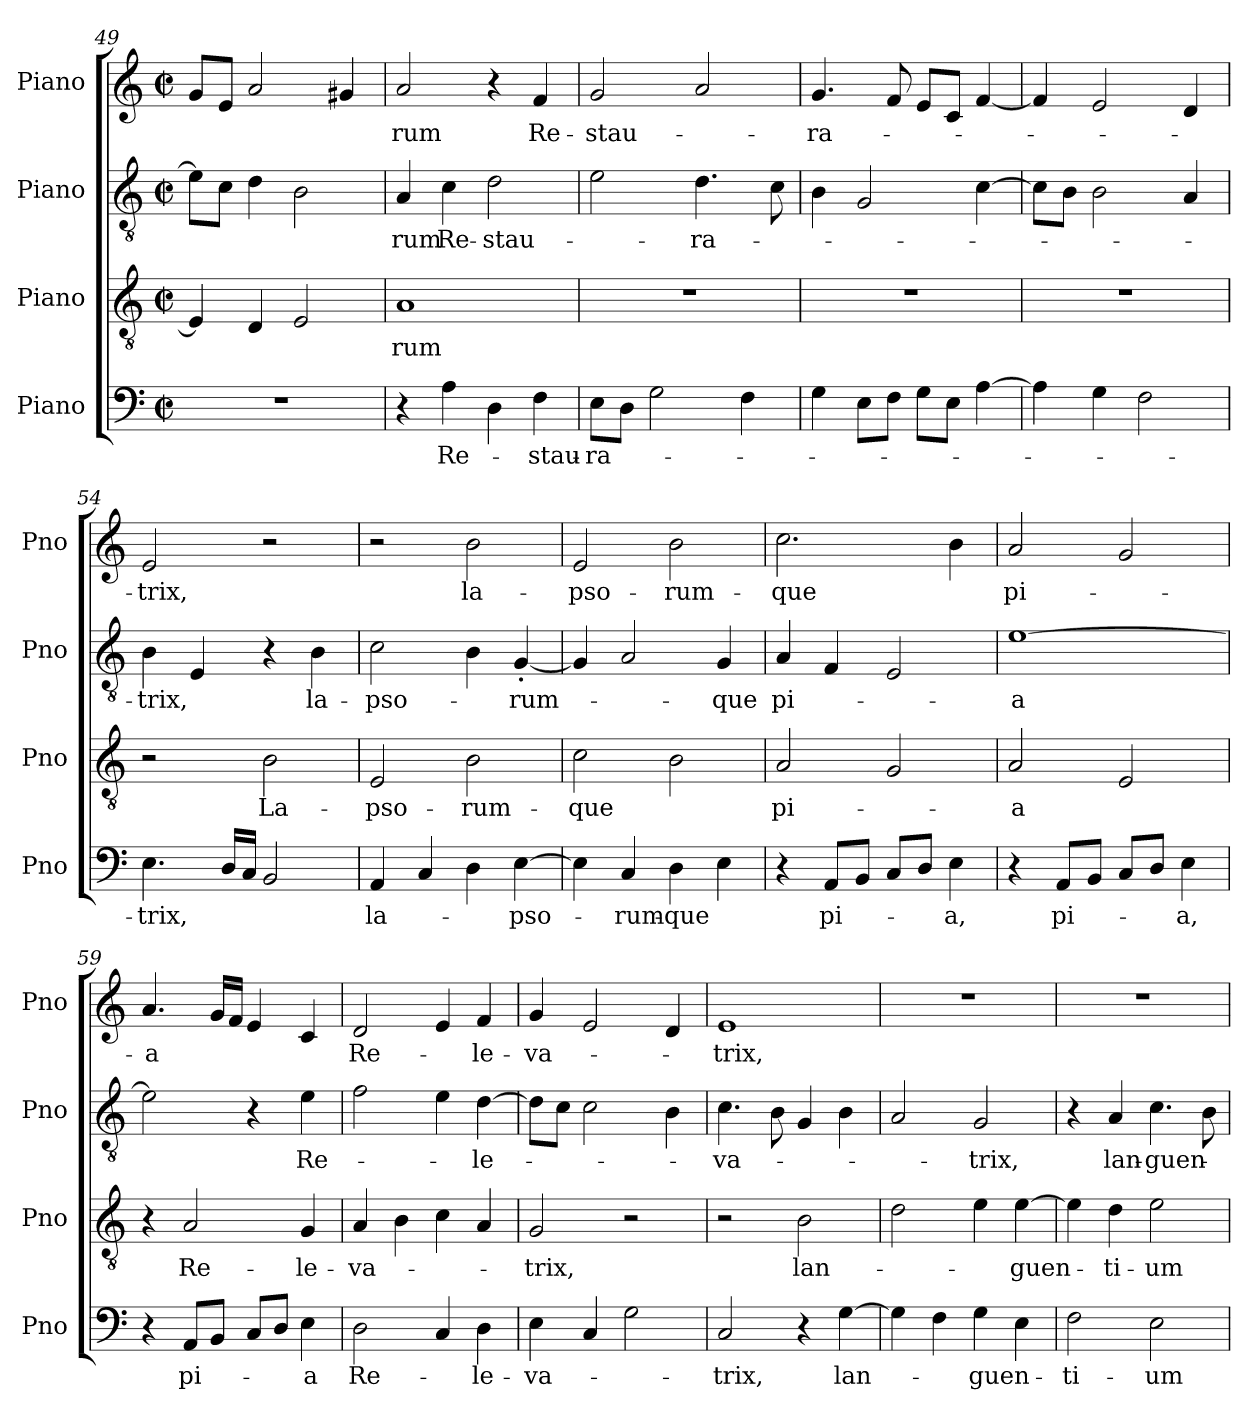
**kern	**text	**kern	**text	**kern	**text	**kern	**text
*part4	*part4	*part3	*part3	*part2	*part2	*part1	*part1
*staff4	*staff4	*staff3	*staff3	*staff2	*staff2	*staff1	*staff1
*I"Piano	*	*I"Piano	*	*I"Piano	*	*I"Piano	*
*I'Pno	*	*I'Pno	*	*I'Pno	*	*I'Pno	*
*clefF4	*	*clefGv2	*	*clefGv2	*	*clefG2	*
*k[]	*	*k[]	*	*k[]	*	*k[]	*
*M2/2	*	*M2/2	*	*M2/2	*	*M2/2	*
*met(c|)	*	*met(c|)	*	*met(c|)	*	*met(c|)	*
=49	=49	=49	=49	=49	=49	=49	=49
1r	.	4E/]	.	8e\L]	.	8g/L	.
.	.	.	.	8c\J	.	8e/J	.
.	.	4D/	.	4d\	.	2a/	.
.	.	2E/	.	2B\	.	.	.
.	.	.	.	.	.	4g#X/	.
=50	=50	=50	=50	=50	=50	=50	=50
!	!	!	!LO:LY:b	!	!LO:LY:b	!	!LO:LY:b
4r	.	1A	-rum	4A/	-rum	2a/	-rum
!	!LO:LY:b	!	!	!	!LO:LY:b	!	!
4A\	Re-	.	.	4c\	Re-	.	.
!	!	!	!	!	!LO:LY:b	!	!
4D\	.	.	.	2d\	-stau-	4r	.
!	!LO:LY:b	!	!	!	!	!	!LO:LY:b
4F\	-stau-	.	.	.	.	4f/	Re-
=51	=51	=51	=51	=51	=51	=51	=51
!	!LO:LY:b	!	!	!	!	!	!LO:LY:b
8E\L	-ra-	1r	.	2e\	.	2g/	-stau-
8D\J	.	.	.	.	.	.	.
2G\	.	.	.	.	.	.	.
!	!	!	!	!	!LO:LY:b	!	!
.	.	.	.	4.d\	-ra-	2a/	.
4F\	.	.	.	.	.	.	.
.	.	.	.	8c\	.	.	.
=52	=52	=52	=52	=52	=52	=52	=52
!	!	!	!	!	!	!	!LO:LY:b
4G\	.	1r	.	4B\	.	4.g/	-ra-
8E\L	.	.	.	2G/	.	.	.
8F\J	.	.	.	.	.	8f/	.
8G\L	.	.	.	.	.	8e/L	.
8E\J	.	.	.	.	.	8c/J	.
[4A\	.	.	.	[4c\	.	[4f/	.
=53	=53	=53	=53	=53	=53	=53	=53
4A\]	.	1r	.	8c\L]	.	4f/]	.
.	.	.	.	8B\J	.	.	.
4G\	.	.	.	2B\	.	2e/	.
2F\	.	.	.	.	.	.	.
.	.	.	.	4A/	.	4d/	.
!!LO:LB:g=z
=54	=54	=54	=54	=54	=54	=54	=54
!	!LO:LY:b	!	!	!	!LO:LY:b	!	!LO:LY:b
4.E\	-trix,	2r	.	4B\	-trix,­	2e/	-trix,
.	.	.	.	4E/	.	.	.
16D/LL	.	.	.	.	.	.	.
16C/JJ	.	.	.	.	.	.	.
!	!	!	!LO:LY:b	!	!	!	!
2BB/	.	2B\	La-	4r	.	2r	.
!	!	!	!	!	!LO:LY:b	!	!
.	.	.	.	4B\	la-	.	.
=55	=55	=55	=55	=55	=55	=55	=55
!	!LO:LY:b	!	!LO:LY:b	!	!LO:LY:b	!	!
4AA/	la-	2E/	-pso-	2c\	-pso-	2r	.
4C/	.	.	.	.	.	.	.
!	!	!	!LO:LY:b	!	!	!	!LO:LY:b
4D\	.	2B\	-rum-	4B\	.	2b\	la-
!	!LO:LY:b	!	!	!	!LO:LY:b	!	!
[4E\	-pso-	.	.	[4G'/	-rum-	.	.
=56	=56	=56	=56	=56	=56	=56	=56
!	!	!	!LO:LY:b	!	!	!	!LO:LY:b
4E\]	.	2c\	-que	4G/]	.	2e/	-pso-
!	!LO:LY:b	!	!	!	!	!	!
4C/	-rum-	.	.	2A/	.	.	.
!	!LO:LY:b	!	!	!	!	!	!LO:LY:b
4D\	-que	2B\	.	.	.	2b\	-rum-
!	!	!	!	!	!LO:LY:b	!	!
4E\	.	.	.	4G/	-que	.	.
=57	=57	=57	=57	=57	=57	=57	=57
!	!	!	!LO:LY:b	!	!LO:LY:b	!	!LO:LY:b
4r	.	2A/	pi-	4A/	pi-	2.cc\	-que
!	!LO:LY:b	!	!	!	!	!	!
8AA/L	pi-	.	.	4F/	.	.	.
8BB/J	.	.	.	.	.	.	.
8C/L	.	2G/	.	2E/	.	.	.
8D/J	.	.	.	.	.	.	.
!	!LO:LY:b	!	!	!	!	!	!
4E\	-a,	.	.	.	.	4b\	.
=58	=58	=58	=58	=58	=58	=58	=58
!	!	!	!LO:LY:b	!	!LO:LY:b	!	!LO:LY:b
4r	.	2A/	-a	[1e	-a	2a/	pi-
!	!LO:LY:b	!	!	!	!	!	!
8AA/L	pi-	.	.	.	.	.	.
8BB/J	.	.	.	.	.	.	.
8C/L	.	2E/	.	.	.	2g/	.
8D/J	.	.	.	.	.	.	.
!	!LO:LY:b	!	!	!	!	!	!
4E\	-a,	.	.	.	.	.	.
!!LO:LB:g=z
=59	=59	=59	=59	=59	=59	=59	=59
!	!	!	!	!	!	!	!LO:LY:b
4r	.	4r	.	2e\]	.	4.a/	-a
!	!LO:LY:b	!	!LO:LY:b	!	!	!	!
8AA/L	pi-	2A/	Re-	.	.	.	.
8BB/J	.	.	.	.	.	16g/LL	.
.	.	.	.	.	.	16f/JJ	.
8C/L	.	.	.	4r	.	4e/	.
8D/J	.	.	.	.	.	.	.
!	!LO:LY:b	!	!LO:LY:b	!	!LO:LY:b	!	!
4E\	-a	4G/	-le-	4e\	Re-	4c/	.
=60	=60	=60	=60	=60	=60	=60	=60
!	!LO:LY:b	!	!LO:LY:b	!	!	!	!LO:LY:b
2D\	Re-	4A/	-va-	2f\	.	2d/	Re-
.	.	4B\	.	.	.	.	.
4C/	.	4c\	.	4e\	.	4e/	.
!	!LO:LY:b	!	!	!	!LO:LY:b	!	!LO:LY:b
4D\	-le-	4A/	.	[4d\	-le-	4f/	-le-
=61	=61	=61	=61	=61	=61	=61	=61
!	!LO:LY:b	!	!LO:LY:b	!	!	!	!LO:LY:b
4E\	-va-	2G/	-trix,	8d\L]	.	4g/	-va-
.	.	.	.	8c\J	.	.	.
4C/	.	.	.	2c\	.	2e/	.
2G\	.	2r	.	.	.	.	.
.	.	.	.	4B\	.	4d/	.
=62	=62	=62	=62	=62	=62	=62	=62
!	!LO:LY:b	!	!	!	!LO:LY:b	!	!LO:LY:b
2C/	-trix,	2r	.	4.c\	-va-	1e	-trix,
.	.	.	.	8B\	.	.	.
!	!	!	!LO:LY:b	!	!	!	!
4r	.	2B\	lan-	4G/	.	.	.
!	!LO:LY:b	!	!	!	!	!	!
[4G\	lan-	.	.	4B\	.	.	.
=63	=63	=63	=63	=63	=63	=63	=63
4G\]	.	2d\	.	2A/	.	1r	.
4F\	.	.	.	.	.	.	.
!	!LO:LY:b	!	!	!	!LO:LY:b	!	!
4G\	-guen-	4e\	.	2G/	-trix,	.	.
!	!	!	!LO:LY:b	!	!	!	!
4E\	.	[4e\	-guen-	.	.	.	.
=64	=64	=64	=64	=64	=64	=64	=64
!	!LO:LY:b	!	!	!	!	!	!
2F\	-ti-	4e\]	.	4r	.	1r	.
!	!	!	!LO:LY:b	!	!LO:LY:b	!	!
.	.	4d\	-ti-	4A/	lan-	.	.
!	!LO:LY:b	!	!LO:LY:b	!	!LO:LY:b	!	!
2E\	-um	2e\	-um	4.c\	-guen-	.	.
.	.	.	.	8B\	.	.	.
=	=	=	=	=	=	=	=
*-	*-	*-	*-	*-	*-	*-	*-
